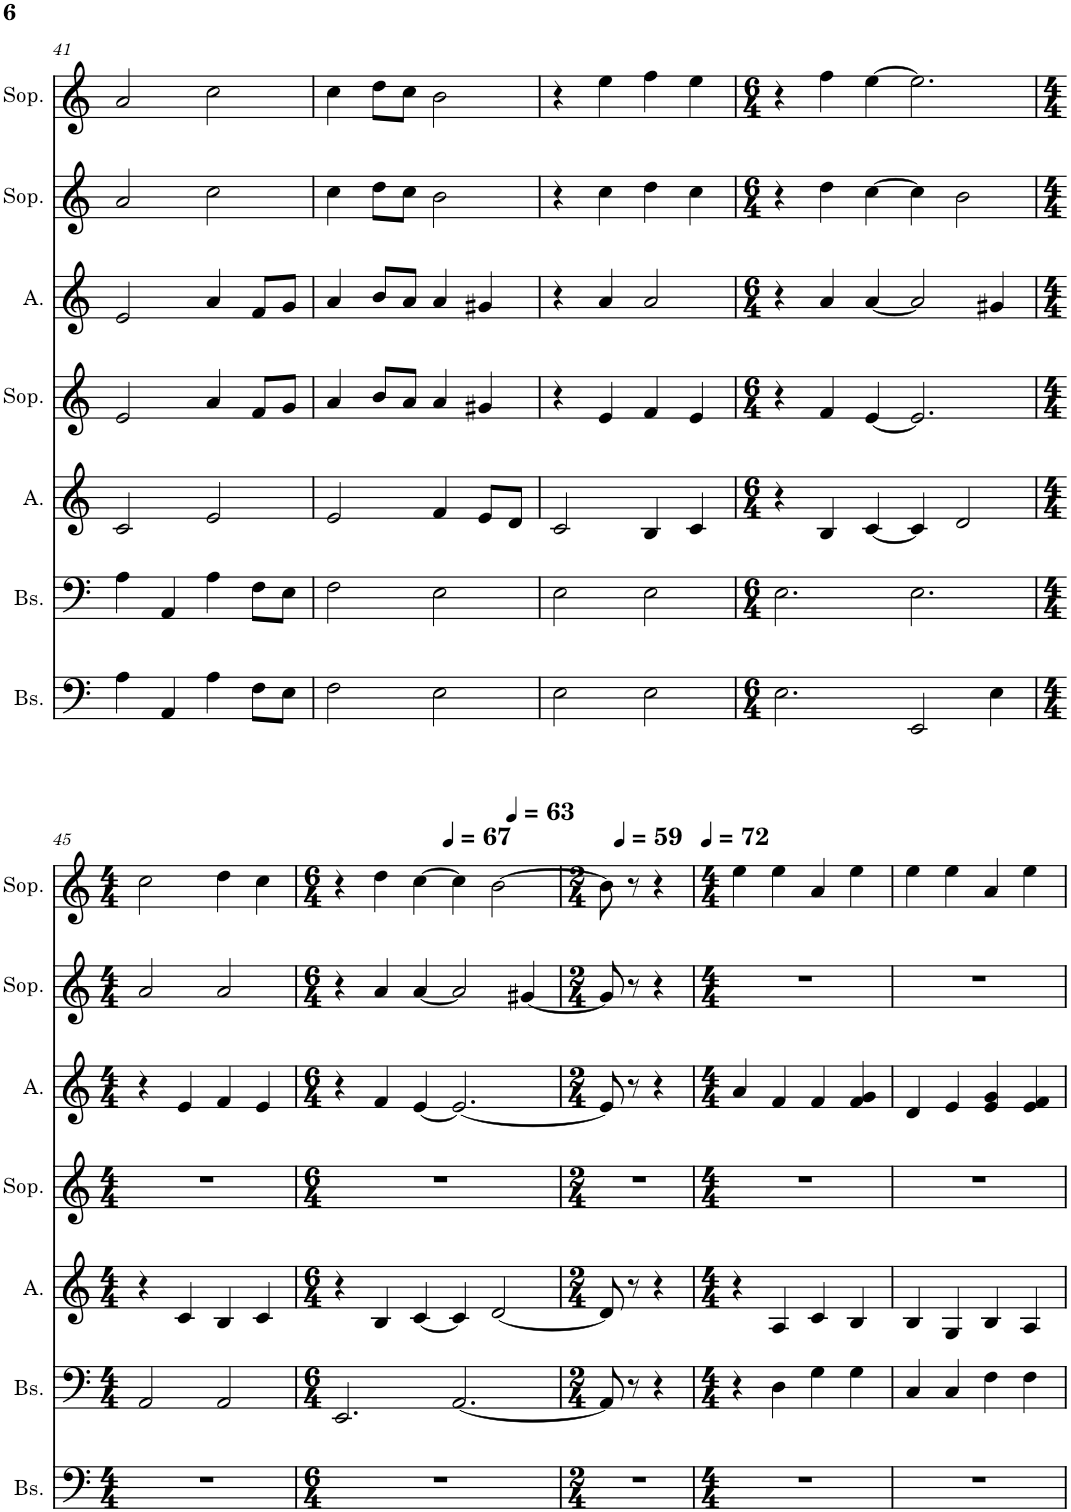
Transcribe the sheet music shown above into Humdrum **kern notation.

**kern	**kern	**kern	**kern	**kern	**kern	**kern
*part7	*part6	*part5	*part4	*part3	*part2	*part1
*staff7	*staff6	*staff5	*staff4	*staff3	*staff2	*staff1
*I"Bas, Бас	*I"Bas, Бас	*I"Alt, Тенор	*I"Sopraan, Альт	*I"Alt, Альт	*I"Sopraan, Меццо-сопрано	*I"Sopraan, Меццо-сопрано
*I'Bs.	*I'Bs.	*I'A.	*I'Sop.	*I'A.	*I'Sop.	*I'Sop.
!!LO:PB:g=z
*clefF4	*clefF4	*clefG2	*clefG2	*clefG2	*clefG2	*clefG2
*k[]	*k[]	*k[]	*k[]	*k[]	*k[]	*k[]
*M4/4	*M4/4	*M4/4	*M4/4	*M4/4	*M4/4	*M4/4
=41	=41	=41	=41	=41	=41	=41
4A\	4A\	2c/	2e/	2e/	2a/	2a/
4AA/	4AA/	.	.	.	.	.
4A\	4A\	2e/	4a/	4a/	2cc\	2cc\
8F\L	8F\L	.	8f/L	8f/L	.	.
8E\J	8E\J	.	8g/J	8g/J	.	.
=42	=42	=42	=42	=42	=42	=42
2F\	2F\	2e/	4a/	4a/	4cc\	4cc\
.	.	.	8b/L	8b/L	8dd\L	8dd\L
.	.	.	8a/J	8a/J	8cc\J	8cc\J
2E\	2E\	4f/	4a/	4a/	2b\	2b\
.	.	8e/L	4g#X/	4g#X/	.	.
.	.	8d/J	.	.	.	.
=43	=43	=43	=43	=43	=43	=43
2E\	2E\	2c/	4r	4r	4r	4r
.	.	.	4e/	4a/	4cc\	4ee\
2E\	2E\	4B/	4f/	2a/	4dd\	4ff\
.	.	4c/	4e/	.	4cc\	4ee\
=44	=44	=44	=44	=44	=44	=44
*M6/4	*M6/4	*M6/4	*M6/4	*M6/4	*M6/4	*M6/4
2.E\	2.E\	4r	4r	4r	4r	4r
.	.	4B/	4f/	4a/	4dd\	4ff\
.	.	[4c/	[4e/	[4a/	[4cc\	[4ee\
2EE/	2.E\	4c/]	2.e/]	2a/]	4cc\]	2.ee\]
.	.	2d/	.	.	2b\	.
4E\	.	.	.	4g#X/	.	.
!!LO:LB:g=z
=45	=45	=45	=45	=45	=45	=45
*M4/4	*M4/4	*M4/4	*M4/4	*M4/4	*M4/4	*M4/4
1r	2AA/	4r	1r	4r	2a/	2cc\
.	.	4c/	.	4e/	.	.
.	2AA/	4B/	.	4f/	2a/	4dd\
.	.	4c/	.	4e/	.	4cc\
=46	=46	=46	=46	=46	=46	=46
*M6/4	*M6/4	*M6/4	*M6/4	*M6/4	*M6/4	*M6/4
*	*	*	*	*	*	*^
*	*	*	*	*	*	*	*^
1.r	2.EE/	4r	1.r	4r	4r	4r	2ryy	1ryy
.	.	4B/	.	4f/	4a/	4dd\	.	.
.	.	[4c/	.	[4e/	[4a/	[4cc\	8.ryy	.
*	*	*	*	*	*	*MM67	*	*
.	.	.	.	.	.	.	2ryy	.
.	[2.AA/	4c/]	.	2.e/_	2a/]	4cc\]	.	.
.	.	[2d/	.	.	.	[2b\	.	8ryy
*	*	*	*	*	*	*MM63	*	*
.	.	.	.	.	.	.	.	4.ryy
.	.	.	.	.	.	.	4ryy	.
.	.	.	.	.	[4g#X/	.	.	.
.	.	.	.	.	.	.	16ryy	.
*	*	*	*	*	*	*v	*v	*v
=47	=47	=47	=47	=47	=47	=47
*M2/4	*M2/4	*M2/4	*M2/4	*M2/4	*M2/4	*M2/4
*	*	*	*	*	*	*^
2r	8AA/]	8d/]	2r	8e/]	8g#/]	8b\]	16ryy
*	*	*	*	*	*	*MM59	*
.	.	.	.	.	.	.	4..ryy
.	8r	8r	.	8r	8r	8r	.
.	4r	4r	.	4r	4r	4r	.
*	*	*	*	*	*	*v	*v
=48	=48	=48	=48	=48	=48	=48
*M4/4	*M4/4	*M4/4	*M4/4	*M4/4	*M4/4	*M4/4
*	*	*	*	*	*	*MM72
1r	4r	4r	1r	4a/	1r	4ee\
.	4D\	4A/	.	4f/	.	4ee\
.	4G\	4c/	.	4f/	.	4a/
.	4G\	4B/	.	4f/ 4g/	.	4ee\
=49	=49	=49	=49	=49	=49	=49
1r	4C/	4B/	1r	4d/	1r	4ee\
.	4C/	4G/	.	4e/	.	4ee\
.	4F\	4B/	.	4e/ 4g/	.	4a/
.	4F\	4A/	.	4e/ 4f/	.	4ee\
=	=	=	=	=	=	=
*-	*-	*-	*-	*-	*-	*-
